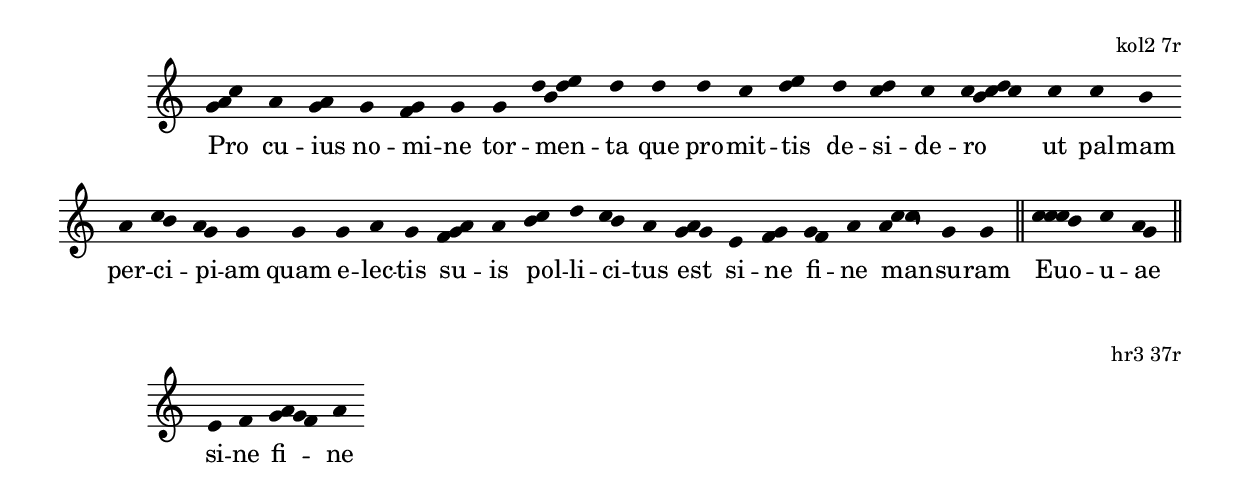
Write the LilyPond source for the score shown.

\version "2.19.32"

\include "../lib/synopsis.ily"

\score {
  \transpose c c' {
    \plainchant
    \melisma { g a c' } \bar "" a \melisma { g a } \bar "" g \melisma { f g } g \bar ""
    g \melisma { d' b d' e' } d' \bar "" d' \bar "" d' c' \melisma { d' e' } \bar "" d' \melisma { c' d' } c' \melisma { c' b c' d' c' } \bar ""
    c' \bar "" c' b \bar "" a \melisma { c' b } \melisma { a g } g \bar ""
    g \bar "" g a g \bar "" \melisma { f g a } a \bar "" \melisma { b c' } d' \melisma { c' b } a \bar "" \melisma { g a g } \bar ""
    e \melisma { f g } \bar "" \melisma { g f } a \bar "" \melisma { a c' \strophicus c' } g g \bar "||"

    \melisma { c' c' c' b } c' \melisma { a g } \bar "||"
  }
  \addlyrics {
    Pro cu -- ius no -- mi -- ne
    tor -- men -- ta que pro -- mit -- tis de -- si -- de -- ro
    ut pal -- mam per -- ci -- pi -- am
    quam e -- lec -- tis su -- is pol -- li -- ci -- tus est
    si -- ne fi -- ne man -- su -- ram

    Euo -- u -- ae
  }
  \header {
    fontes = "kol2 7r"
  }
}

\score {
  \transpose c c' {
    \plainchant
    e f \melisma { g a g f } a
  }
  \addlyrics {
    si -- ne fi -- ne
  }
  \header {
    fontes = "hr3 37r"
  }
}
